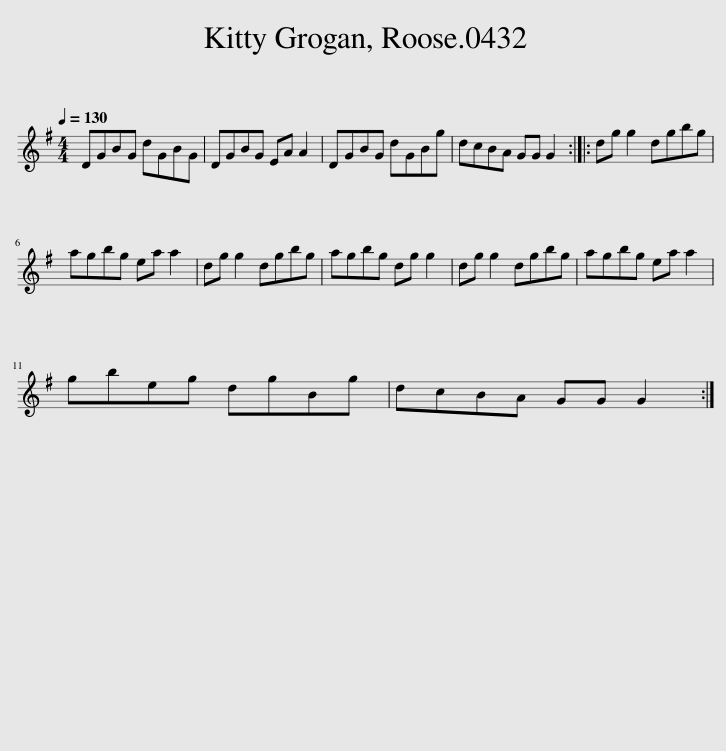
X:1
L:1/8
Q:1/4=130
M:4/4
I:linebreak $
K:G
V:1 treble
V:1
 DGBG dGBG | DGBG EA A2 | DGBG dGBg | dcBA GG G2 :: dg g2 dgbg |$ %5
 agbg ea a2 | dg g2 dgbg | agbg dg g2 | dg g2 dgbg | agbg ea a2 |$ %10
 gbeg dgBg | dcBA GG G2 :| %12
